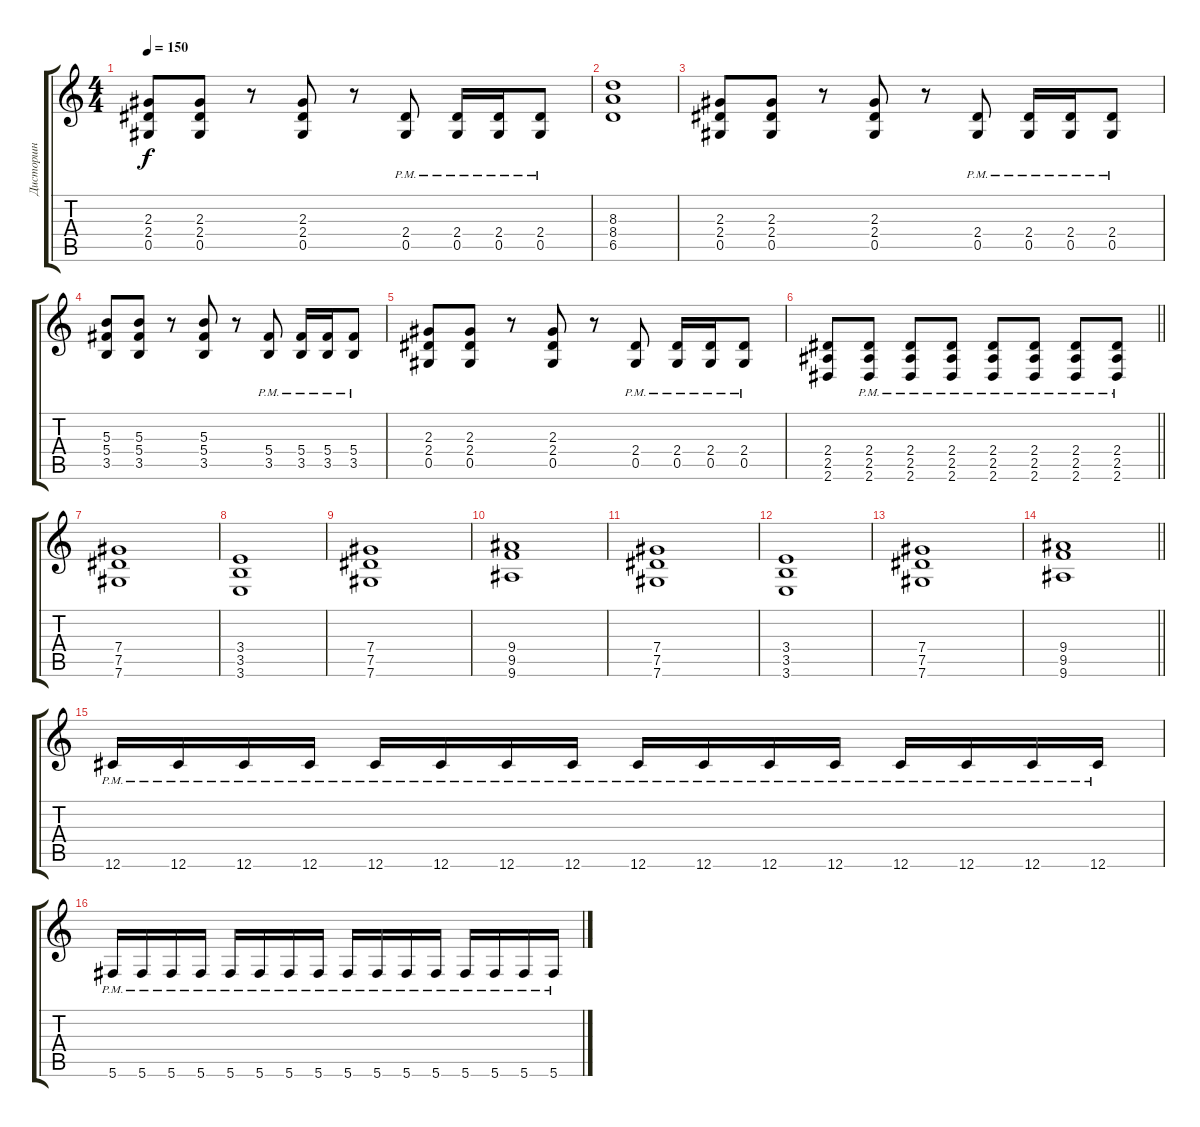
\track ("Дисторшн" "Дисторшн") {instrument distortionguitar}
\staff {score tabs}
\tuning (Eb4 Bb3 Gb3 Db3 Ab2 Db2) {hide}
\ts (4 4)
\tempo 150
\clef g2
\ks c
(2.3 2.4 0.5).8{dy f} (2.3 2.4 0.5).8 r.8 (2.3 2.4 0.5).8 r.8 (2.4{pm} 0.5{pm}).8 (2.4{pm} 0.5{pm}).16 (2.4{pm} 0.5{pm}).16 (2.4{pm} 0.5{pm}).8 |
(8.3 8.4 6.5).1 |
(2.3 2.4 0.5).8 (2.3 2.4 0.5).8 r.8 (2.3 2.4 0.5).8 r.8 (2.4{pm} 0.5{pm}).8 (2.4{pm} 0.5{pm}).16 (2.4{pm} 0.5{pm}).16 (2.4{pm} 0.5{pm}).8 |
(5.3 5.4 3.5).8 (5.3 5.4 3.5).8 r.8 (5.3 5.4 3.5).8 r.8 (5.4{pm} 3.5{pm}).8 (5.4{pm} 3.5{pm}).16 (5.4{pm} 3.5{pm}).16 (5.4{pm} 3.5{pm}).8 |
(2.3 2.4 0.5).8 (2.3 2.4 0.5).8 r.8 (2.3 2.4 0.5).8 r.8 (2.4{pm} 0.5{pm}).8 (2.4{pm} 0.5{pm}).16 (2.4{pm} 0.5{pm}).16 (2.4{pm} 0.5{pm}).8 |
\barLineRight lightlight
(2.4 2.5 2.6).8 (2.4{pm} 2.5{pm} 2.6{pm}).8 (2.4{pm} 2.5{pm} 2.6{pm}).8 (2.4{pm} 2.5{pm} 2.6{pm}).8 (2.4{pm} 2.5{pm} 2.6{pm}).8 (2.4{pm} 2.5{pm} 2.6{pm}).8 (2.4{pm} 2.5{pm} 2.6{pm}).8 (2.4{pm} 2.5{pm} 2.6{pm}).8 |
(7.4 7.5 7.6).1 |
(3.4 3.5 3.6).1 |
(7.4 7.5 7.6).1 |
(9.4 9.5 9.6).1 |
(7.4 7.5 7.6).1 |
(3.4 3.5 3.6).1 |
(7.4 7.5 7.6).1 |
\barLineRight lightlight
(9.4 9.5 9.6).1 |
12.6{pm}.16 12.6{pm}.16 12.6{pm}.16 12.6{pm}.16 12.6{pm}.16 12.6{pm}.16 12.6{pm}.16 12.6{pm}.16 12.6{pm}.16 12.6{pm}.16 12.6{pm}.16 12.6{pm}.16 12.6{pm}.16 12.6{pm}.16 12.6{pm}.16 12.6{pm}.16 |
5.6{pm}.16 5.6{pm}.16 5.6{pm}.16 5.6{pm}.16 5.6{pm}.16 5.6{pm}.16 5.6{pm}.16 5.6{pm}.16 5.6{pm}.16 5.6{pm}.16 5.6{pm}.16 5.6{pm}.16 5.6{pm}.16 5.6{pm}.16 5.6{pm}.16 5.6{pm}.16
